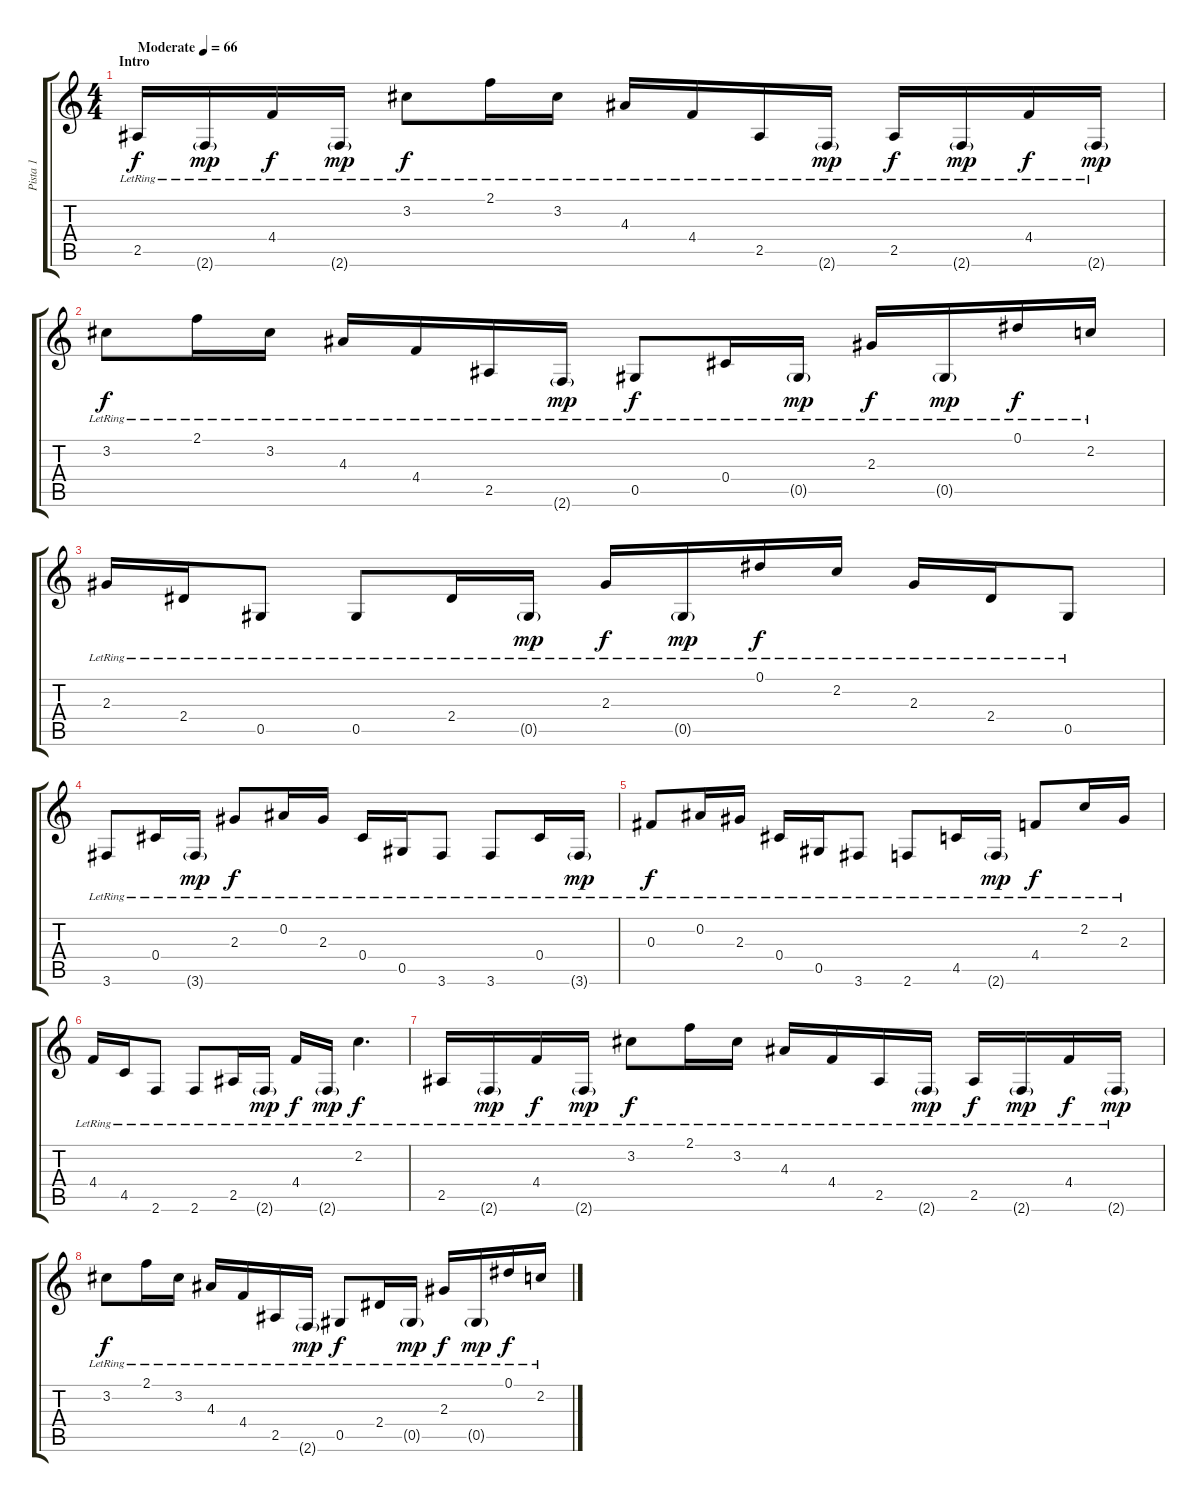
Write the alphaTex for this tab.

\track ("Pista 1" "Pista 1") {instrument electricguitarjazz}
\staff {score tabs}
\tuning (Eb4 Bb3 Gb3 Db3 Ab2 Eb2) {hide}
\ts (4 4)
\section ("" "Intro")
\tempo (66 "Moderate")
\clef g2
\ks c
2.5{lr}.16{dy f instrument electricguitarjazz} 2.6{g lr}.16{dy mp} 4.4{lr}.16{dy f} 2.6{g lr}.16{dy mp} 3.2{lr}.8{dy f} 2.1{lr}.16 3.2{lr}.16 4.3{lr}.16 4.4{lr}.16 2.5{lr}.16 2.6{g lr}.16{dy mp} 2.5{lr}.16{dy f} 2.6{g lr}.16{dy mp} 4.4{lr}.16{dy f} 2.6{g lr}.16{dy mp} |
3.2{lr}.8{dy f} 2.1{lr}.16 3.2{lr}.16 4.3{lr}.16 4.4{lr}.16 2.5{lr}.16 2.6{g lr}.16{dy mp} 0.5{lr}.8{dy f} 0.4{lr}.16 0.5{g lr}.16{dy mp} 2.3{lr}.16{dy f} 0.5{g lr}.16{dy mp} 0.1{lr}.16{dy f} 2.2{lr}.16 |
2.3{lr}.16 2.4{lr}.16 0.5{lr}.8 0.5{lr}.8 2.4{lr}.16 0.5{g lr}.16{dy mp} 2.3{lr}.16{dy f} 0.5{g lr}.16{dy mp} 0.1{lr}.16{dy f} 2.2{lr}.16 2.3{lr}.16 2.4{lr}.16 0.5{lr}.8 |
3.6{lr}.8 0.4{lr}.16 3.6{g lr}.16{dy mp} 2.3{lr}.8{dy f} 0.2{lr}.16 2.3{lr}.16 0.4{lr}.16 0.5{lr}.16 3.6{lr}.8 3.6{lr}.8 0.4{lr}.16 3.6{g lr}.16{dy mp} |
0.3{lr}.8{dy f} 0.2{lr}.16 2.3{lr}.16 0.4{lr}.16 0.5{lr}.16 3.6{lr}.8 2.6{lr}.8 4.5{lr}.16 2.6{g lr}.16{dy mp} 4.4{lr}.8{dy f} 2.2{lr}.16 2.3{lr}.16 |
4.4{lr}.16 4.5{lr}.16 2.6{lr}.8 2.6{lr}.8 2.5{lr}.16 2.6{g lr}.16{dy mp} 4.4{lr}.16{dy f} 2.6{g lr}.16{dy mp} 2.2{lr}.4{d dy f} |
2.5{lr}.16 2.6{g lr}.16{dy mp} 4.4{lr}.16{dy f} 2.6{g lr}.16{dy mp} 3.2{lr}.8{dy f} 2.1{lr}.16 3.2{lr}.16 4.3{lr}.16 4.4{lr}.16 2.5{lr}.16 2.6{g lr}.16{dy mp} 2.5{lr}.16{dy f} 2.6{g lr}.16{dy mp} 4.4{lr}.16{dy f} 2.6{g lr}.16{dy mp} |
3.2{lr}.8{dy f} 2.1{lr}.16 3.2{lr}.16 4.3{lr}.16 4.4{lr}.16 2.5{lr}.16 2.6{g lr}.16{dy mp} 0.5{lr}.8{dy f} 2.4{lr}.16 0.5{g lr}.16{dy mp} 2.3{lr}.16{dy f} 0.5{g lr}.16{dy mp} 0.1{lr}.16{dy f} 2.2{lr}.16
